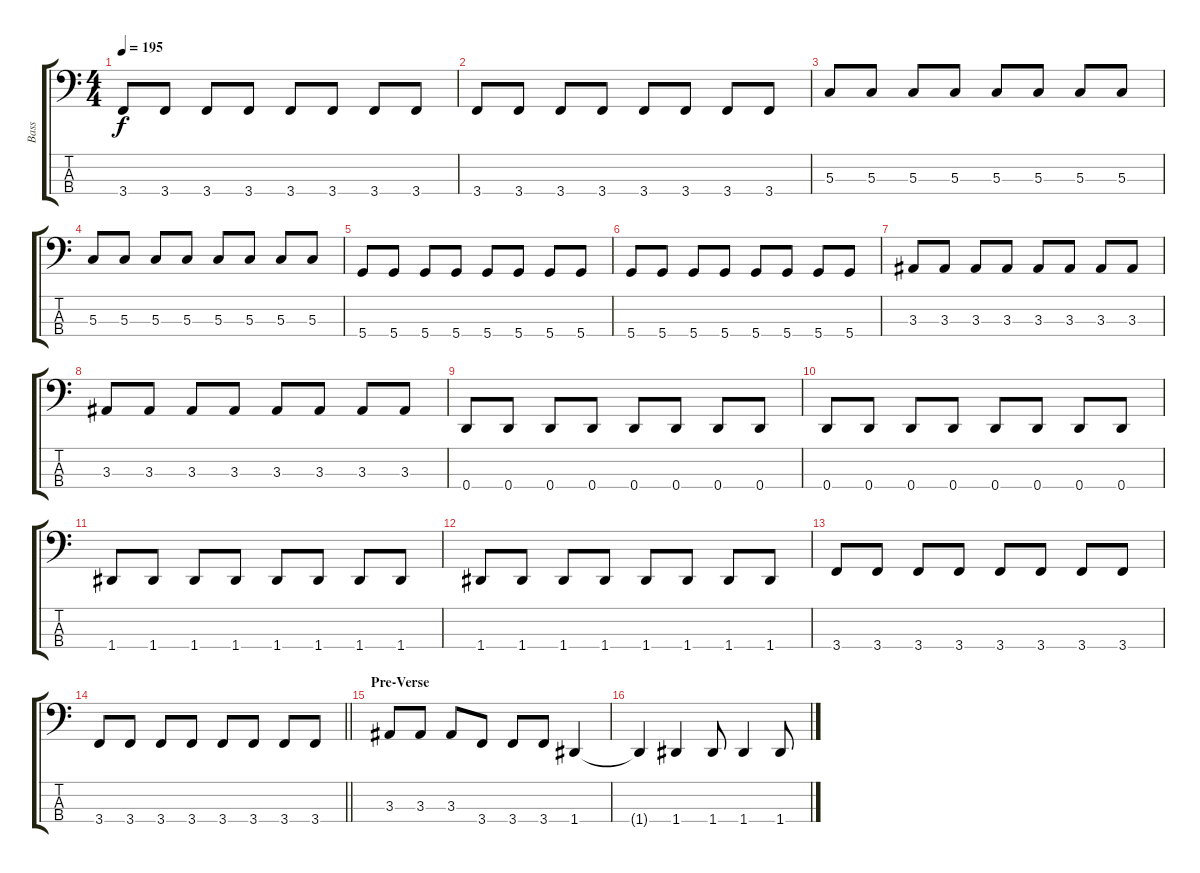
\track ("Bass" "Bass") {instrument electricbasspick}
\staff {score tabs}
\tuning (F2 C2 G1 D1) {hide}
\ts (4 4)
\tempo 195
\clef f4
\ks c
3.4.8{dy f} 3.4.8 3.4.8 3.4.8 3.4.8 3.4.8 3.4.8 3.4.8 |
3.4.8 3.4.8 3.4.8 3.4.8 3.4.8 3.4.8 3.4.8 3.4.8 |
5.3.8 5.3.8 5.3.8 5.3.8 5.3.8 5.3.8 5.3.8 5.3.8 |
5.3.8 5.3.8 5.3.8 5.3.8 5.3.8 5.3.8 5.3.8 5.3.8 |
5.4.8 5.4.8 5.4.8 5.4.8 5.4.8 5.4.8 5.4.8 5.4.8 |
5.4.8 5.4.8 5.4.8 5.4.8 5.4.8 5.4.8 5.4.8 5.4.8 |
3.3.8 3.3.8 3.3.8 3.3.8 3.3.8 3.3.8 3.3.8 3.3.8 |
3.3.8 3.3.8 3.3.8 3.3.8 3.3.8 3.3.8 3.3.8 3.3.8 |
0.4.8 0.4.8 0.4.8 0.4.8 0.4.8 0.4.8 0.4.8 0.4.8 |
0.4.8 0.4.8 0.4.8 0.4.8 0.4.8 0.4.8 0.4.8 0.4.8 |
1.4.8 1.4.8 1.4.8 1.4.8 1.4.8 1.4.8 1.4.8 1.4.8 |
1.4.8 1.4.8 1.4.8 1.4.8 1.4.8 1.4.8 1.4.8 1.4.8 |
3.4.8 3.4.8 3.4.8 3.4.8 3.4.8 3.4.8 3.4.8 3.4.8 |
\barLineRight lightlight
3.4.8 3.4.8 3.4.8 3.4.8 3.4.8 3.4.8 3.4.8 3.4.8 |
\section ("" "Pre-Verse")
3.3.8 3.3.8 3.3.8 3.4.8 3.4.8 3.4.8 1.4.4 |
1.4{t}.4 1.4.4 1.4.8 1.4.4 1.4.8
